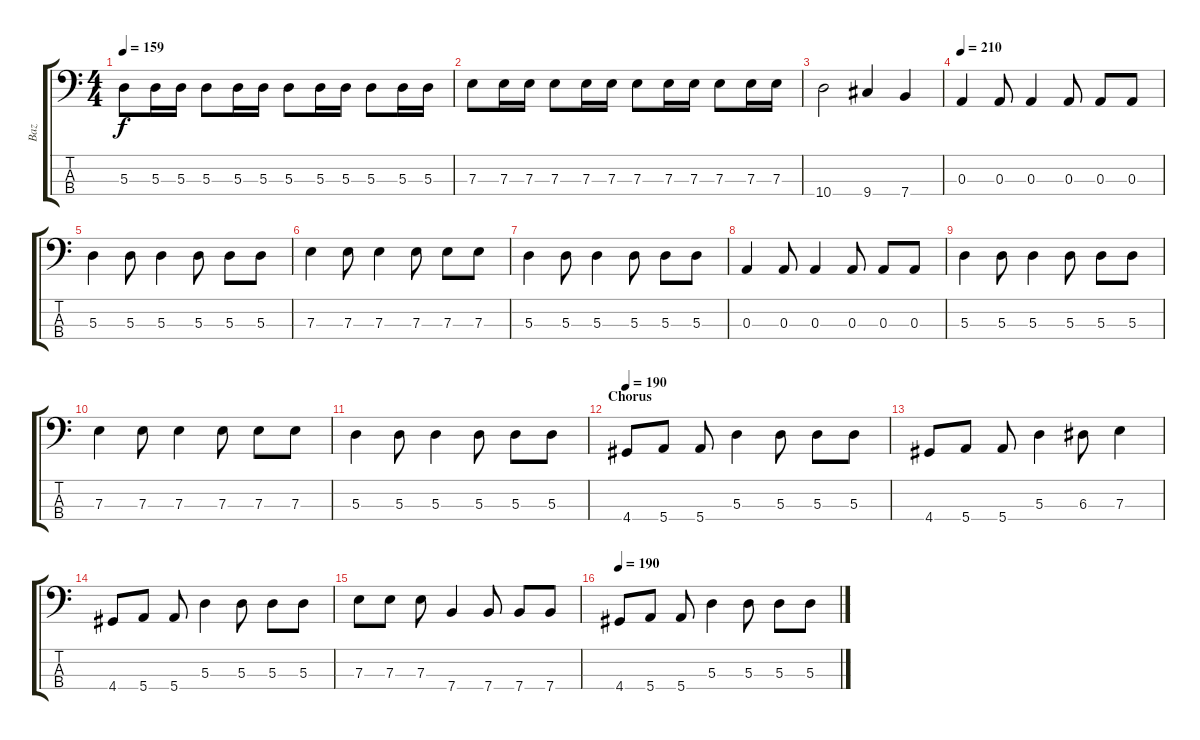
\track ("Baz" "Baz") {instrument electricbassfinger}
\staff {score tabs}
\tuning (G2 D2 A1 E1) {hide}
\ts (4 4)
\tempo 159
\clef f4
\ks c
5.3.8{dy f} 5.3.16 5.3.16 5.3.8 5.3.16 5.3.16 5.3.8 5.3.16 5.3.16 5.3.8 5.3.16 5.3.16 |
7.3.8 7.3.16 7.3.16 7.3.8 7.3.16 7.3.16 7.3.8 7.3.16 7.3.16 7.3.8 7.3.16 7.3.16 |
10.4.2 9.4.4 7.4.4 |
\tempo 210
0.3.4 0.3.8 0.3.4 0.3.8 0.3.8 0.3.8 |
5.3.4 5.3.8 5.3.4 5.3.8 5.3.8 5.3.8 |
7.3.4 7.3.8 7.3.4 7.3.8 7.3.8 7.3.8 |
5.3.4 5.3.8 5.3.4 5.3.8 5.3.8 5.3.8 |
0.3.4 0.3.8 0.3.4 0.3.8 0.3.8 0.3.8 |
5.3.4 5.3.8 5.3.4 5.3.8 5.3.8 5.3.8 |
7.3.4 7.3.8 7.3.4 7.3.8 7.3.8 7.3.8 |
5.3.4 5.3.8 5.3.4 5.3.8 5.3.8 5.3.8 |
\section ("" "Chorus")
\tempo 210
\tempo 190
4.4.8 5.4.8 5.4.8 5.3.4 5.3.8 5.3.8 5.3.8 |
4.4.8 5.4.8 5.4.8 5.3.4 6.3.8 7.3.4 |
4.4.8 5.4.8 5.4.8 5.3.4 5.3.8 5.3.8 5.3.8 |
7.3.8 7.3.8 7.3.8 7.4.4 7.4.8 7.4.8 7.4.8 |
\tempo 190
4.4.8 5.4.8 5.4.8 5.3.4 5.3.8 5.3.8 5.3.8
